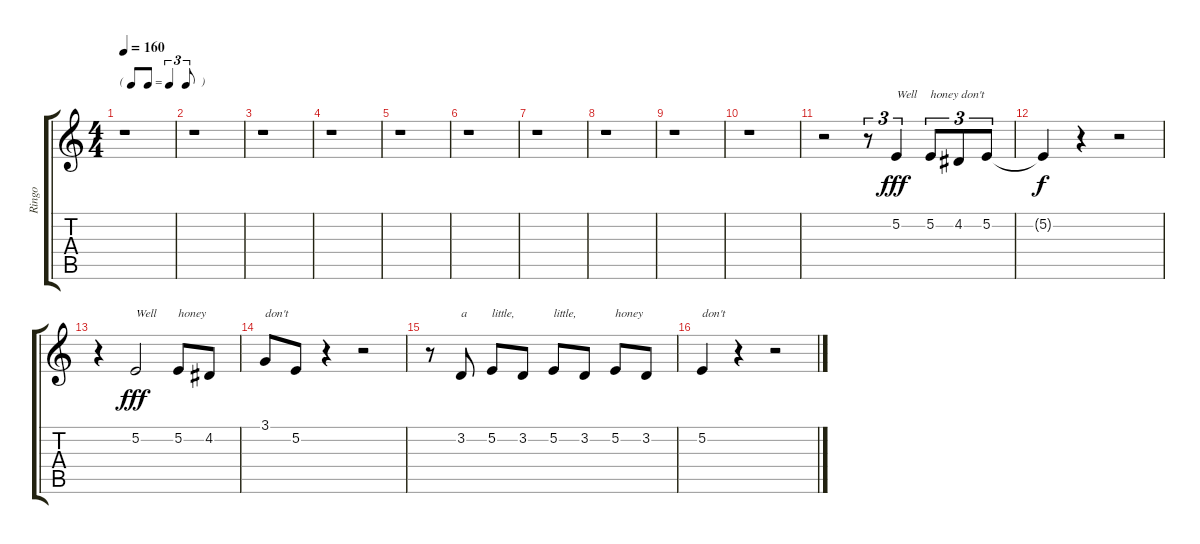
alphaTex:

\track ("Ringo" "Ringo") {instrument altosax}
\staff {score tabs}
\tuning (E4 B3 G3 D3 A2 E2) {hide}
\ts (4 4)
\tf triplet8th
\tempo 160
\clef g2
\ks c
r.1{dy f} |
r.1 |
r.1 |
r.1 |
r.1 |
r.1 |
r.1 |
r.1 |
r.1 |
r.1 |
r.2 r.8{tu (3 2)} 5.2.4{tu (3 2) txt "Well" dy fff} 5.2.8{tu (3 2) txt "honey don't"} 4.2.8{tu (3 2)} 5.2.8{tu (3 2)} |
5.2{t}.4{dy f} r.4 r.2 |
r.4 5.2.2{txt "Well" dy fff} 5.2.8{txt "honey"} 4.2.8 |
3.1.8{txt "don't"} 5.2.8 r.4 r.2 |
r.8 3.2.8{txt "a"} 5.2.8{txt "little,"} 3.2.8 5.2.8{txt "little,"} 3.2.8 5.2.8{txt "honey"} 3.2.8 |
5.2.4{txt "don't"} r.4 r.2
